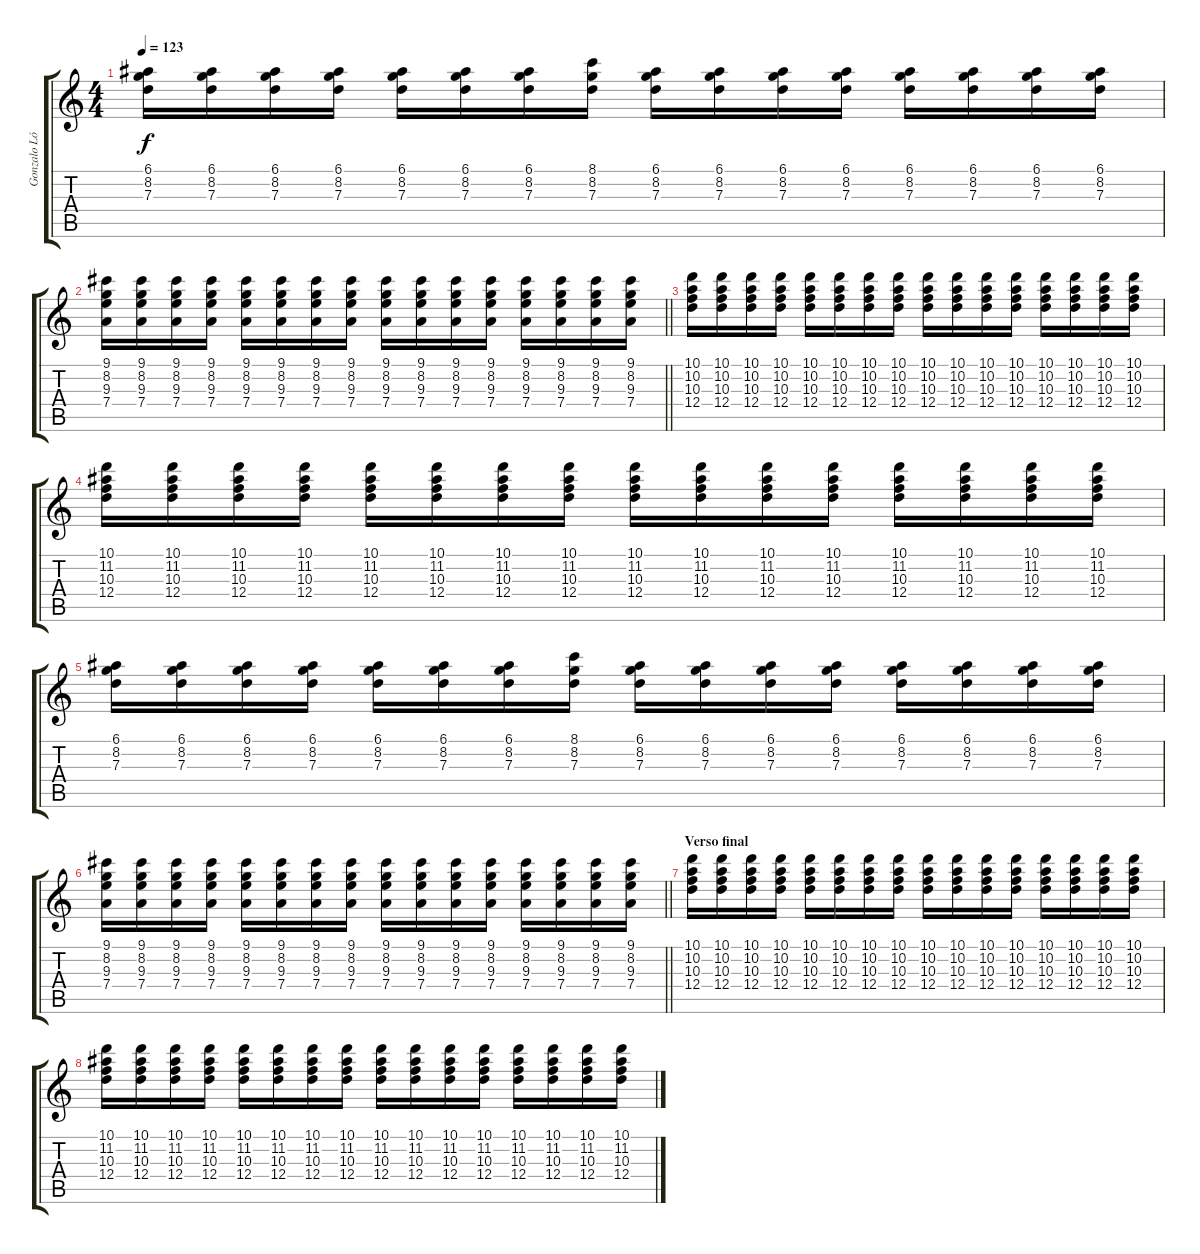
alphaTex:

\track ("Gonzalo López" "Gonzalo Ló") {instrument electricguitarclean}
\staff {score tabs}
\tuning (E4 B3 G3 D3 A2 E2) {hide}
\ts (4 4)
\tempo 123
\clef g2
\ks c
(6.1 8.2 7.3).16{dy f} (6.1 8.2 7.3).16 (6.1 8.2 7.3).16 (6.1 8.2 7.3).16 (6.1 8.2 7.3).16 (6.1 8.2 7.3).16 (6.1 8.2 7.3).16 (8.1 8.2 7.3).16 (6.1 8.2 7.3).16 (6.1 8.2 7.3).16 (6.1 8.2 7.3).16 (6.1 8.2 7.3).16 (6.1 8.2 7.3).16 (6.1 8.2 7.3).16 (6.1 8.2 7.3).16 (6.1 8.2 7.3).16 |
\barLineRight lightlight
(9.1 8.2 9.3 7.4).16 (9.1 8.2 9.3 7.4).16 (9.1 8.2 9.3 7.4).16 (9.1 8.2 9.3 7.4).16 (9.1 8.2 9.3 7.4).16 (9.1 8.2 9.3 7.4).16 (9.1 8.2 9.3 7.4).16 (9.1 8.2 9.3 7.4).16 (9.1 8.2 9.3 7.4).16 (9.1 8.2 9.3 7.4).16 (9.1 8.2 9.3 7.4).16 (9.1 8.2 9.3 7.4).16 (9.1 8.2 9.3 7.4).16 (9.1 8.2 9.3 7.4).16 (9.1 8.2 9.3 7.4).16 (9.1 8.2 9.3 7.4).16 |
(10.1 10.2 10.3 12.4).16 (10.1 10.2 10.3 12.4).16 (10.1 10.2 10.3 12.4).16 (10.1 10.2 10.3 12.4).16 (10.1 10.2 10.3 12.4).16 (10.1 10.2 10.3 12.4).16 (10.1 10.2 10.3 12.4).16 (10.1 10.2 10.3 12.4).16 (10.1 10.2 10.3 12.4).16 (10.1 10.2 10.3 12.4).16 (10.1 10.2 10.3 12.4).16 (10.1 10.2 10.3 12.4).16 (10.1 10.2 10.3 12.4).16 (10.1 10.2 10.3 12.4).16 (10.1 10.2 10.3 12.4).16 (10.1 10.2 10.3 12.4).16 |
(10.1 11.2 10.3 12.4).16 (10.1 11.2 10.3 12.4).16 (10.1 11.2 10.3 12.4).16 (10.1 11.2 10.3 12.4).16 (10.1 11.2 10.3 12.4).16 (10.1 11.2 10.3 12.4).16 (10.1 11.2 10.3 12.4).16 (10.1 11.2 10.3 12.4).16 (10.1 11.2 10.3 12.4).16 (10.1 11.2 10.3 12.4).16 (10.1 11.2 10.3 12.4).16 (10.1 11.2 10.3 12.4).16 (10.1 11.2 10.3 12.4).16 (10.1 11.2 10.3 12.4).16 (10.1 11.2 10.3 12.4).16 (10.1 11.2 10.3 12.4).16 |
(6.1 8.2 7.3).16 (6.1 8.2 7.3).16 (6.1 8.2 7.3).16 (6.1 8.2 7.3).16 (6.1 8.2 7.3).16 (6.1 8.2 7.3).16 (6.1 8.2 7.3).16 (8.1 8.2 7.3).16 (6.1 8.2 7.3).16 (6.1 8.2 7.3).16 (6.1 8.2 7.3).16 (6.1 8.2 7.3).16 (6.1 8.2 7.3).16 (6.1 8.2 7.3).16 (6.1 8.2 7.3).16 (6.1 8.2 7.3).16 |
\barLineRight lightlight
(9.1 8.2 9.3 7.4).16 (9.1 8.2 9.3 7.4).16 (9.1 8.2 9.3 7.4).16 (9.1 8.2 9.3 7.4).16 (9.1 8.2 9.3 7.4).16 (9.1 8.2 9.3 7.4).16 (9.1 8.2 9.3 7.4).16 (9.1 8.2 9.3 7.4).16 (9.1 8.2 9.3 7.4).16 (9.1 8.2 9.3 7.4).16 (9.1 8.2 9.3 7.4).16 (9.1 8.2 9.3 7.4).16 (9.1 8.2 9.3 7.4).16 (9.1 8.2 9.3 7.4).16 (9.1 8.2 9.3 7.4).16 (9.1 8.2 9.3 7.4).16 |
\section ("" "Verso final")
(10.1 10.2 10.3 12.4).16 (10.1 10.2 10.3 12.4).16 (10.1 10.2 10.3 12.4).16 (10.1 10.2 10.3 12.4).16 (10.1 10.2 10.3 12.4).16 (10.1 10.2 10.3 12.4).16 (10.1 10.2 10.3 12.4).16 (10.1 10.2 10.3 12.4).16 (10.1 10.2 10.3 12.4).16 (10.1 10.2 10.3 12.4).16 (10.1 10.2 10.3 12.4).16 (10.1 10.2 10.3 12.4).16 (10.1 10.2 10.3 12.4).16 (10.1 10.2 10.3 12.4).16 (10.1 10.2 10.3 12.4).16 (10.1 10.2 10.3 12.4).16 |
(10.1 11.2 10.3 12.4).16 (10.1 11.2 10.3 12.4).16 (10.1 11.2 10.3 12.4).16 (10.1 11.2 10.3 12.4).16 (10.1 11.2 10.3 12.4).16 (10.1 11.2 10.3 12.4).16 (10.1 11.2 10.3 12.4).16 (10.1 11.2 10.3 12.4).16 (10.1 11.2 10.3 12.4).16 (10.1 11.2 10.3 12.4).16 (10.1 11.2 10.3 12.4).16 (10.1 11.2 10.3 12.4).16 (10.1 11.2 10.3 12.4).16 (10.1 11.2 10.3 12.4).16 (10.1 11.2 10.3 12.4).16 (10.1 11.2 10.3 12.4).16
